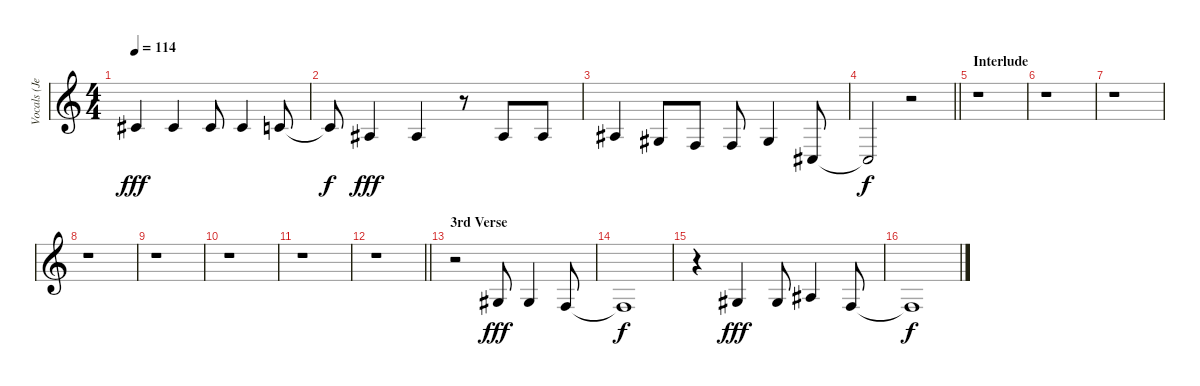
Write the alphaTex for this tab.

\track ("Vocals (Jerry)" "Vocals (Je") {instrument oboe}
\staff {score}
\tuning (Eb4 Bb3 Gb3 Db3 Ab2 Eb2) {hide}
\ts (4 4)
\tempo 114
\clef g2
\ks c
3.2.4{dy fff} 3.2.4 3.2.8 3.2.4 2.2.8 |
2.2{t}.8{dy f} 0.2.4{dy fff} 0.2.4 r.8 0.2.8 0.2.8 |
0.2.4 2.3.8 4.4.8 4.4.8 2.3.4 0.4.8 |
\barLineRight lightlight
0.4{t}.2{dy f} r.2 |
\section ("" "Interlude")
r.1 |
r.1 |
r.1 |
r.1 |
r.1 |
r.1 |
r.1 |
\barLineRight lightlight
r.1 |
\section ("" "3rd Verse")
r.2 2.3.8{dy fff} 2.3.4 4.4.8 |
4.4{t}.1{dy f} |
r.4 2.3.4{dy fff} 2.3.8 0.2.4 4.4.8 |
4.4{t}.1{dy f}
